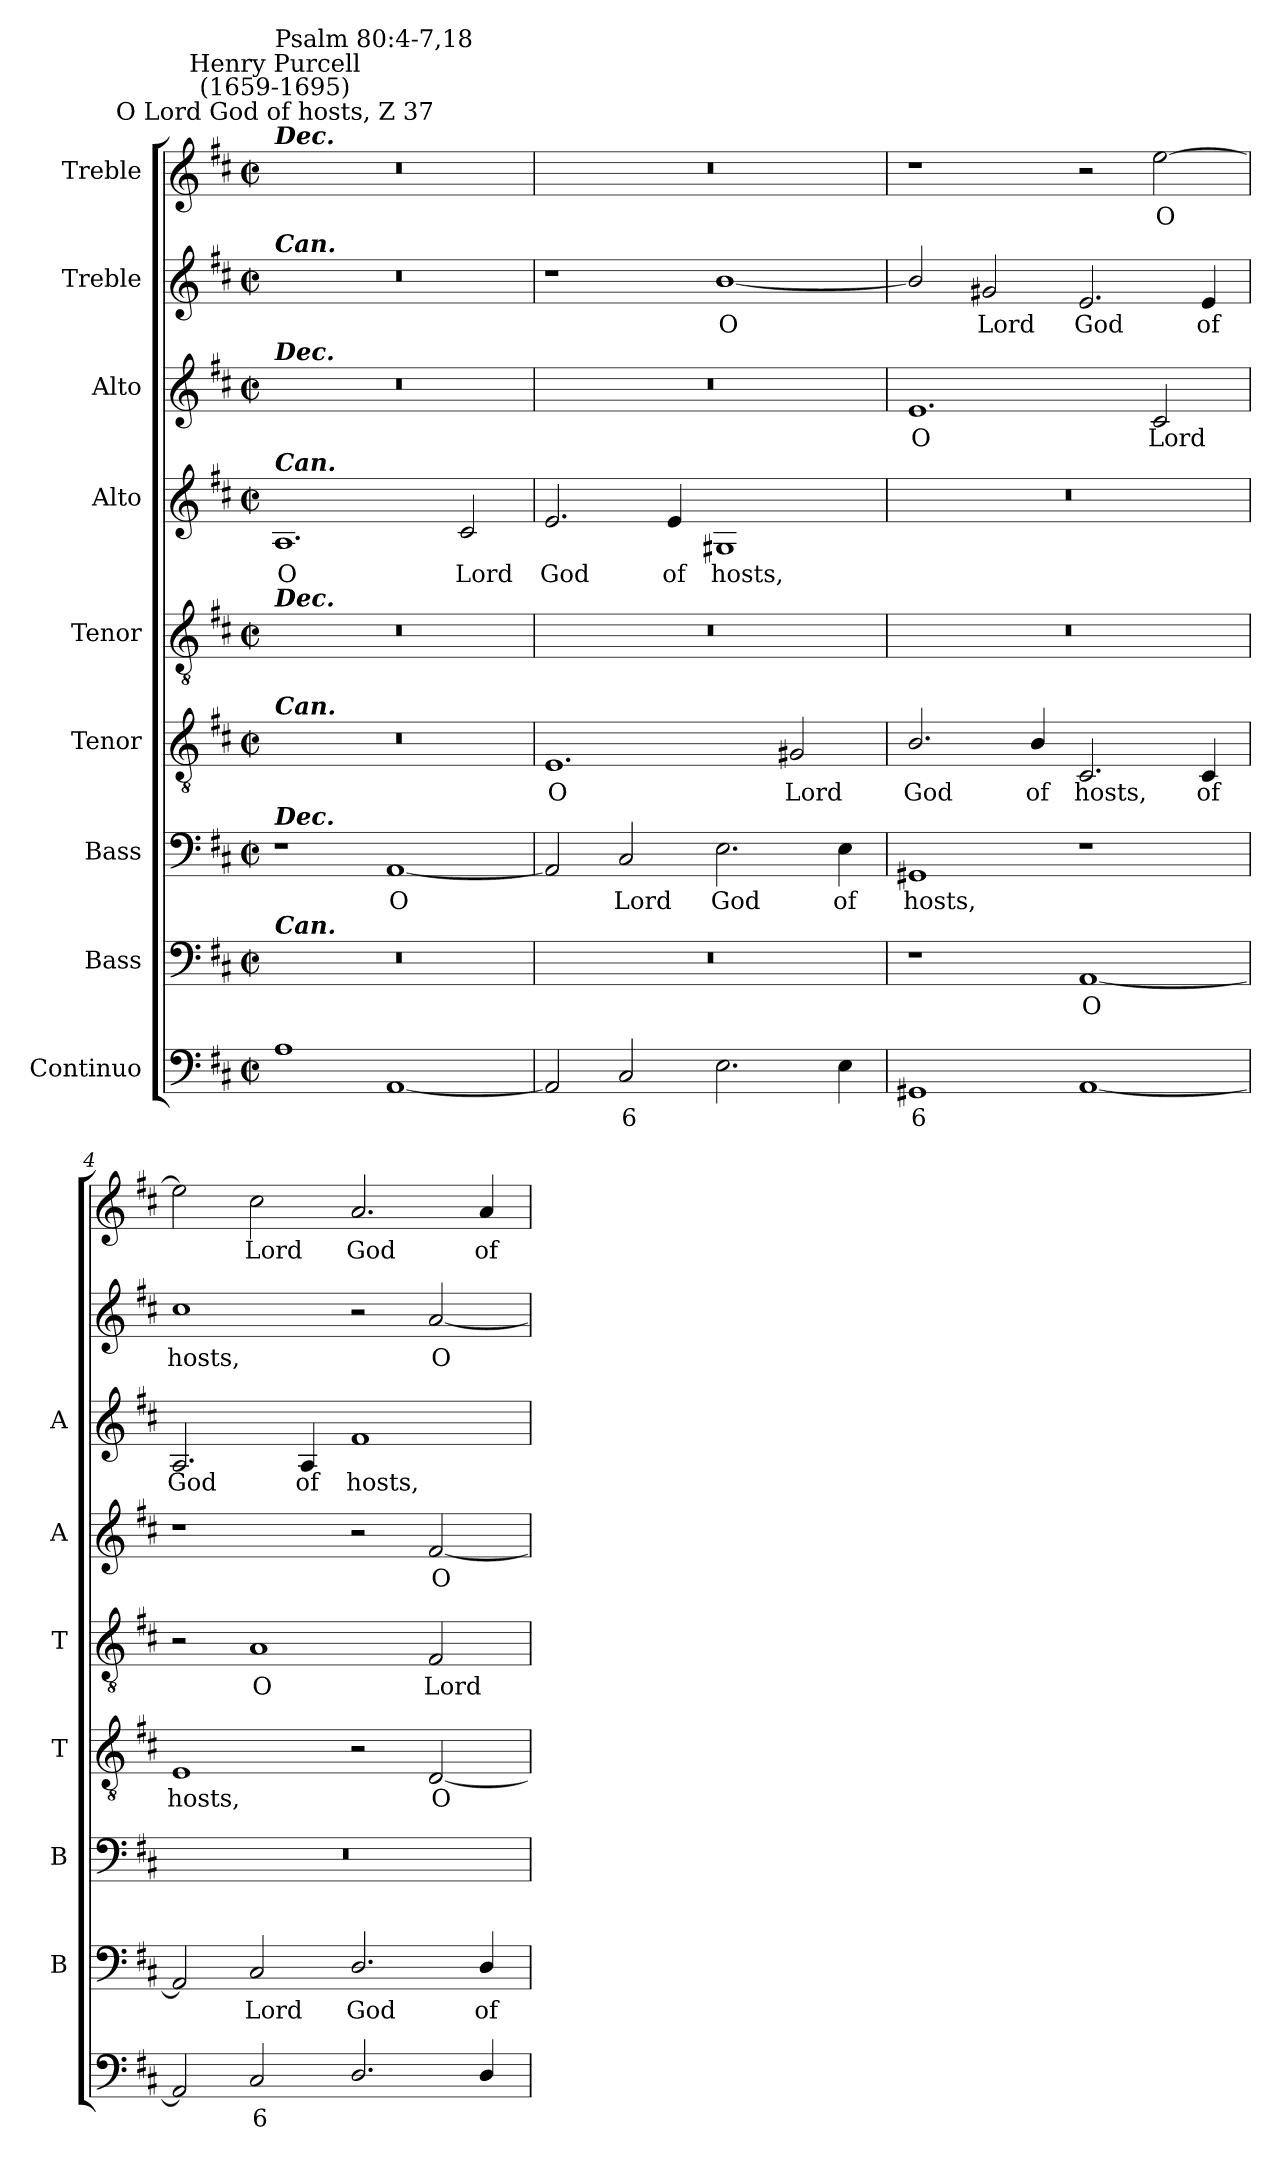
**kern	**text	**kern	**text	**kern	**text	**kern	**text	**kern	**text	**kern	**text	**kern	**text	**kern	**text	**kern	**text
*part9	*part9	*part8	*part8	*part7	*part7	*part6	*part6	*part5	*part5	*part4	*part4	*part3	*part3	*part2	*part2	*part1	*part1
*staff9	*staff9	*staff8	*staff8	*staff7	*staff7	*staff6	*staff6	*staff5	*staff5	*staff4	*staff4	*staff3	*staff3	*staff2	*staff2	*staff1	*staff1
*I"Continuo	*	*I"Bass	*	*I"Bass	*	*I"Tenor	*	*I"Tenor	*	*I"Alto	*	*I"Alto	*	*I"Treble	*	*I"Treble	*
*	*	*I'B	*	*I'B	*	*I'T	*	*I'T	*	*I'A	*	*I'A	*	*	*	*	*
*clefF4	*	*clefF4	*	*clefF4	*	*clefGv2	*	*clefGv2	*	*clefG2	*	*clefG2	*	*clefG2	*	*clefG2	*
*k[f#c#]	*	*k[f#c#]	*	*k[f#c#]	*	*k[f#c#]	*	*k[f#c#]	*	*k[f#c#]	*	*k[f#c#]	*	*k[f#c#]	*	*k[f#c#]	*
*D:	*	*D:	*	*D:	*	*D:	*	*D:	*	*D:	*	*D:	*	*D:	*	*D:	*
*M4/2	*	*M4/2	*	*M4/2	*	*M4/2	*	*M4/2	*	*M4/2	*	*M4/2	*	*M4/2	*	*M4/2	*
*met(c|)	*	*met(c|)	*	*met(c|)	*	*met(c|)	*	*met(c|)	*	*met(c|)	*	*met(c|)	*	*met(c|)	*	*met(c|)	*
=1	=1	=1	=1	=1	=1	=1	=1	=1	=1	=1	=1	=1	=1	=1	=1	=1	=1
!	!	!	!	!	!	!	!	!	!	!	!	!	!	!	!	!LO:TX:a:Bi:t=Dec.	!
!	!	!	!	!	!	!	!	!	!	!	!	!	!	!	!	!LO:TX:a:cj:t=O Lord God of hosts, Z 37	!
!	!	!	!	!	!	!	!	!	!	!	!	!	!	!	!	!LO:TX:a:cj:t=Henry Purcell\n(1659-1695)	!
!	!	!	!	!	!	!	!	!	!	!	!	!	!	!	!	!LO:TX:a:t=Psalm 80&colon;4-7,18	!
!	!	!	!	!	!	!	!	!	!	!	!	!	!	!LO:TX:a:Bi:t=Can.	!	!	!
!	!	!	!	!	!	!	!	!	!	!	!	!LO:TX:a:Bi:t=Dec.	!	!	!	!	!
!	!	!	!	!	!	!	!	!	!	!LO:TX:a:Bi:t=Can.	!	!	!	!	!	!	!
!	!	!	!	!	!	!	!	!LO:TX:a:Bi:t=Dec.	!	!	!	!	!	!	!	!	!
!	!	!	!	!	!	!LO:TX:a:Bi:t=Can.	!	!	!	!	!	!	!	!	!	!	!
!	!	!	!	!LO:TX:a:Bi:t=Dec.	!	!	!	!	!	!	!	!	!	!	!	!	!
!	!	!LO:TX:a:Bi:t=Can.	!	!	!	!	!	!	!	!	!	!	!	!	!	!	!
!	!	!	!	!	!	!	!	!	!	!	!LO:LY:b	!	!	!	!	!	!
1A	.	0r	.	1r	.	0r	.	0r	.	1.A	O	0r	.	0r	.	0r	.
!	!	!	!	!	!LO:LY:b	!	!	!	!	!	!	!	!	!	!	!	!
[1AA	.	.	.	[1AA	O	.	.	.	.	.	.	.	.	.	.	.	.
!	!	!	!	!	!	!	!	!	!	!	!LO:LY:b	!	!	!	!	!	!
.	.	.	.	.	.	.	.	.	.	2c#	Lord	.	.	.	.	.	.
=2	=2	=2	=2	=2	=2	=2	=2	=2	=2	=2	=2	=2	=2	=2	=2	=2	=2
!	!	!	!	!	!	!	!LO:LY:b	!	!	!	!LO:LY:b	!	!	!	!	!	!
2AA]	.	0r	.	2AA]	.	1.E	O	0r	.	2.e	God	0r	.	1r	.	0r	.
!	!LO:LY:b	!	!	!	!LO:LY:b	!	!	!	!	!	!	!	!	!	!	!	!
2C#	6	.	.	2C#	Lord	.	.	.	.	.	.	.	.	.	.	.	.
!	!	!	!	!	!	!	!	!	!	!	!LO:LY:b	!	!	!	!	!	!
.	.	.	.	.	.	.	.	.	.	4e	of	.	.	.	.	.	.
!	!	!	!	!	!LO:LY:b	!	!	!	!	!	!LO:LY:b	!	!	!	!LO:LY:b	!	!
2.E	.	.	.	2.E	God	.	.	.	.	1G#X	hosts,	.	.	[1b/	O	.	.
!	!	!	!	!	!	!	!LO:LY:b	!	!	!	!	!	!	!	!	!	!
.	.	.	.	.	.	2G#X	Lord	.	.	.	.	.	.	.	.	.	.
!	!	!	!	!	!LO:LY:b	!	!	!	!	!	!	!	!	!	!	!	!
4E	.	.	.	4E	of	.	.	.	.	.	.	.	.	.	.	.	.
=3	=3	=3	=3	=3	=3	=3	=3	=3	=3	=3	=3	=3	=3	=3	=3	=3	=3
!	!LO:LY:b	!	!	!	!LO:LY:b	!	!LO:LY:b	!	!	!	!	!	!LO:LY:b	!	!	!	!
1GG#X	6	1r	.	1GG#X	hosts,	2.B/	God	0r	.	0r	.	1.e	O	2b/]	.	1r	.
!	!	!	!	!	!	!	!	!	!	!	!	!	!	!	!LO:LY:b	!	!
.	.	.	.	.	.	.	.	.	.	.	.	.	.	2g#X	Lord	.	.
!	!	!	!	!	!	!	!LO:LY:b	!	!	!	!	!	!	!	!	!	!
.	.	.	.	.	.	4B/	of	.	.	.	.	.	.	.	.	.	.
!	!	!	!LO:LY:b	!	!	!	!LO:LY:b	!	!	!	!	!	!	!	!LO:LY:b	!	!
[1AA	.	[1AA	O	1r	.	2.C#	hosts,	.	.	.	.	.	.	2.e	God	2r	.
!	!	!	!	!	!	!	!	!	!	!	!	!	!LO:LY:b	!	!	!	!LO:LY:b
.	.	.	.	.	.	.	.	.	.	.	.	2c#	Lord	.	.	[2ee	O
!	!	!	!	!	!	!	!LO:LY:b	!	!	!	!	!	!	!	!LO:LY:b	!	!
.	.	.	.	.	.	4C#	of	.	.	.	.	.	.	4e	of	.	.
=4	=4	=4	=4	=4	=4	=4	=4	=4	=4	=4	=4	=4	=4	=4	=4	=4	=4
!	!	!	!	!	!	!	!LO:LY:b	!	!	!	!	!	!LO:LY:b	!	!LO:LY:b	!	!
2AA]	.	2AA]	.	0r	.	1E	hosts,	2r	.	1r	.	2.A	God	1cc#	hosts,	2ee]	.
!	!LO:LY:b	!	!LO:LY:b	!	!	!	!	!	!LO:LY:b	!	!	!	!	!	!	!	!LO:LY:b
2C#	6	2C#	Lord	.	.	.	.	1A	O	.	.	.	.	.	.	2cc#	Lord
!	!	!	!	!	!	!	!	!	!	!	!	!	!LO:LY:b	!	!	!	!
.	.	.	.	.	.	.	.	.	.	.	.	4A	of	.	.	.	.
!	!	!	!LO:LY:b	!	!	!	!	!	!	!	!	!	!LO:LY:b	!	!	!	!LO:LY:b
2.D/	.	2.D/	God	.	.	2r	.	.	.	2r	.	1f#	hosts,	2r	.	2.a	God
!	!	!	!	!	!	!	!LO:LY:b	!	!LO:LY:b	!	!LO:LY:b	!	!	!	!LO:LY:b	!	!
.	.	.	.	.	.	[2D	O	2F#	Lord	[2f#	O	.	.	[2a	O	.	.
!	!	!	!LO:LY:b	!	!	!	!	!	!	!	!	!	!	!	!	!	!LO:LY:b
4D/	.	4D/	of	.	.	.	.	.	.	.	.	.	.	.	.	4a	of
=	=	=	=	=	=	=	=	=	=	=	=	=	=	=	=	=	=
*-	*-	*-	*-	*-	*-	*-	*-	*-	*-	*-	*-	*-	*-	*-	*-	*-	*-
